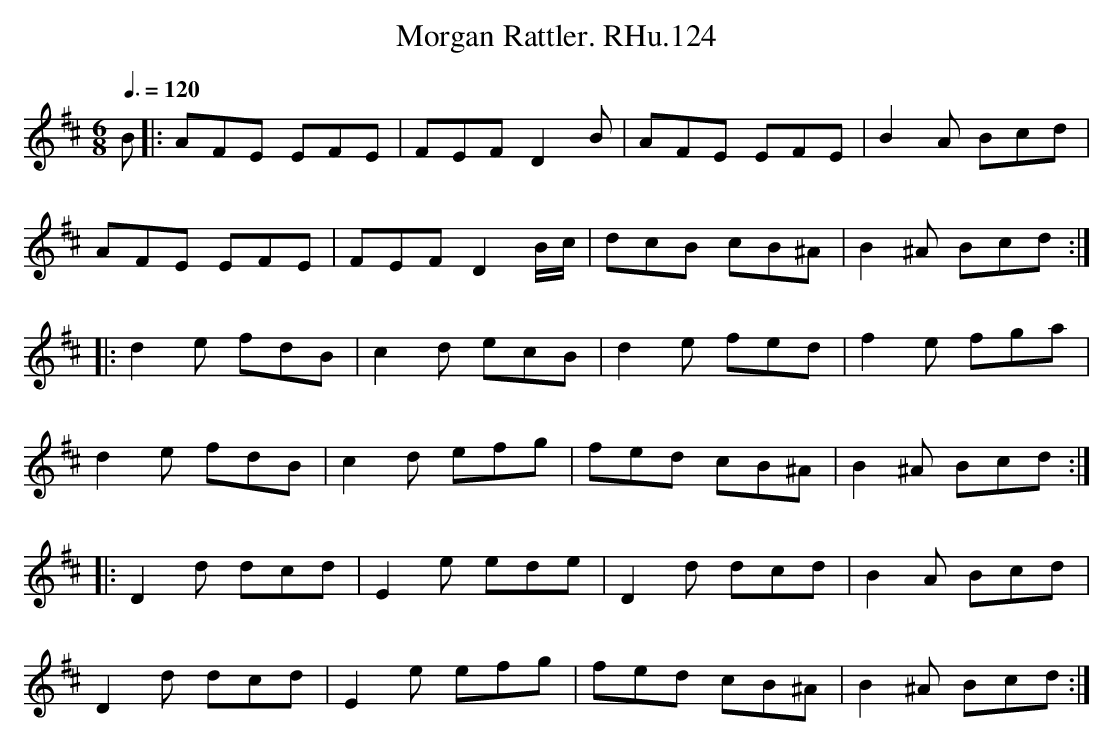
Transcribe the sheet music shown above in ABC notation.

X:1
T:Morgan Rattler. RHu.124
L:1/8
M:6/8
Q:3/8=120
K:D
B|:AFE EFE|FEFD2B|AFE EFE|B2A Bcd|!
AFE EFE|FEF D2B/c/|dcB cB^A|B2^A Bcd:|!
|:d2e fdB|c2d ecB|d2e fed|f2 e fga|!
d2e fdB|c2d efg|fed cB^A|B2^A Bcd:|!
|:D2d dcd|E2e ede|D2d dcd|B2A Bcd|!
D2d dcd|E2e efg|fed cB^A|B2""^A Bcd:|
